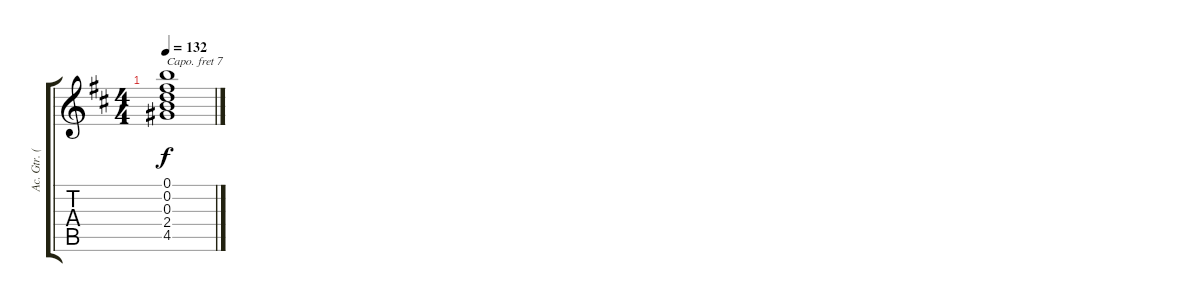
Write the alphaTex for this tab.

\track ("Ac. Gtr. (Capo 7)" "Ac. Gtr. (") {instrument acousticguitarnylon}
\staff {score tabs}
\capo 7
\tuning (E4 B3 G3 D3 A2 E2) {hide}
\ts (4 4)
\tempo 132
\clef g2
\ks d
(0.1{t} 0.2{t} 0.3{t} 2.4{t} 4.5{t}).1{dy f}
